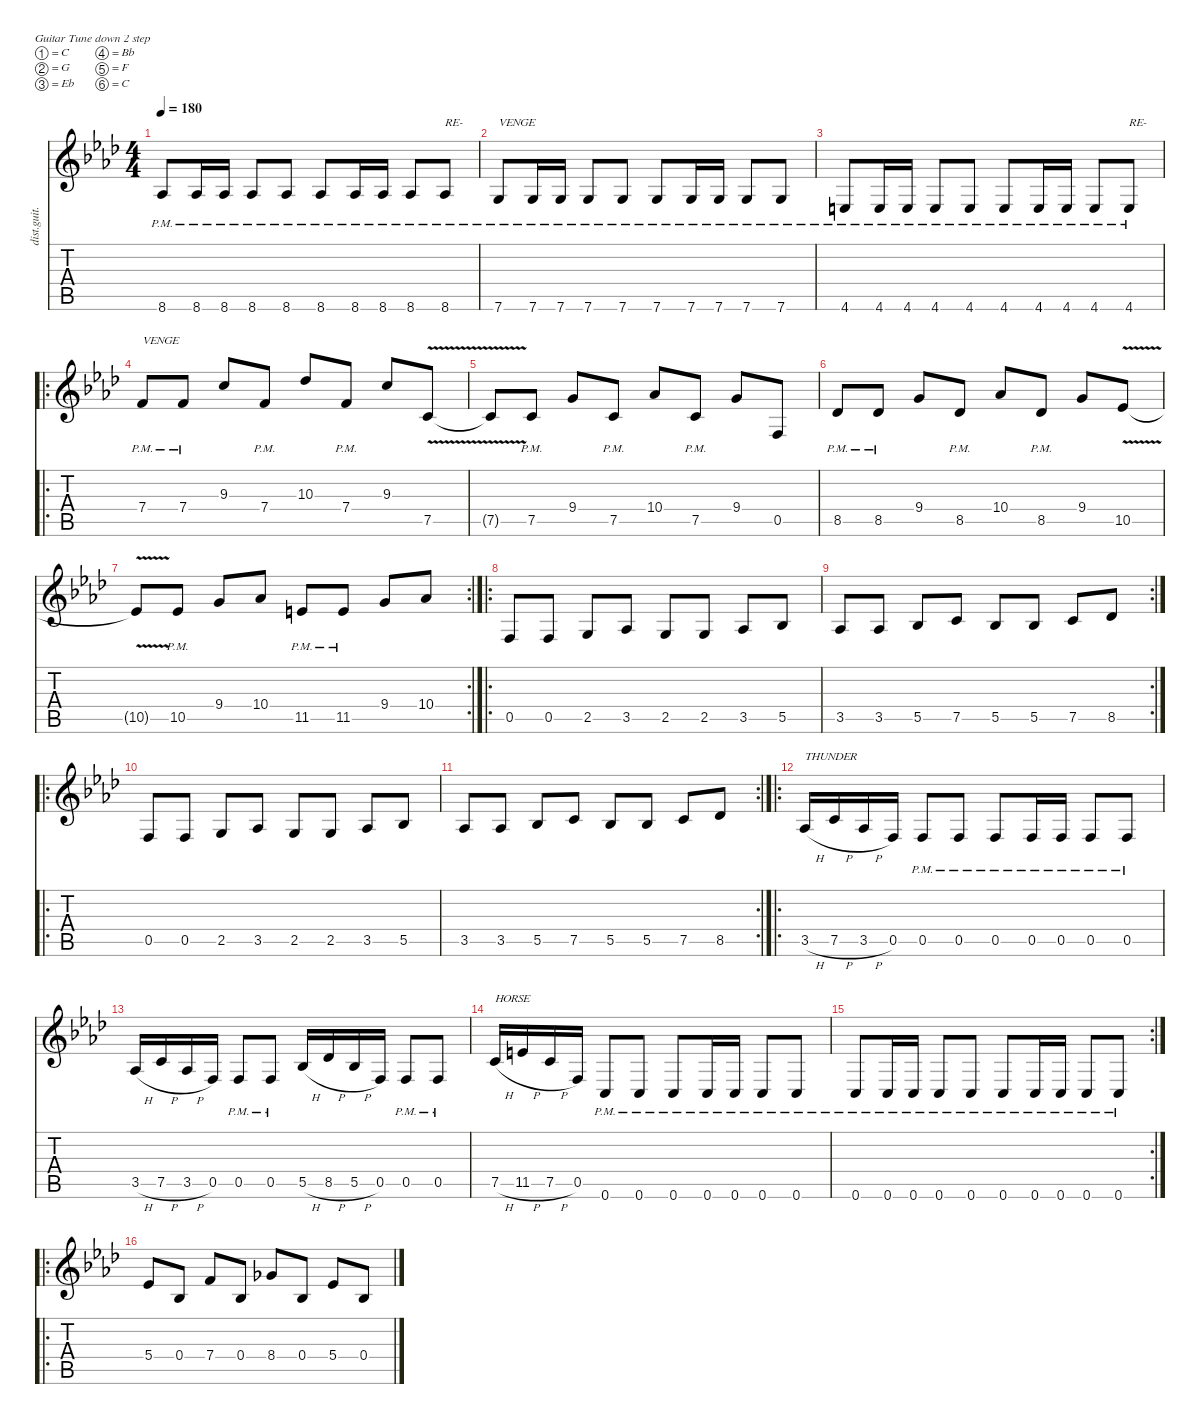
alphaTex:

\defaultSystemsLayout 4
\hideDynamics
\bracketExtendMode nobrackets
\otherSystemsTrackNameOrientation horizontal
\track ("Gtr. 1" "dist.guit.") {instrument distortionguitar}
\staff {score tabs}
\tuning (C4 G3 Eb3 Bb2 F2 C2)
\ts (4 4)
\tempo 180
\clef g2
\ks fminor
8.6{pm acc b}.8{dy f} 8.6{pm acc b}.16 8.6{pm acc b}.16 8.6{pm acc b}.8 8.6{pm acc b}.8 8.6{pm acc b}.8 8.6{pm acc b}.16 8.6{pm acc b}.16 8.6{pm acc b}.8 8.6{pm acc b}.8{txt "RE-"} |
7.6{pm acc forcenatural}.8{txt "VENGE"} 7.6{pm acc forcenatural}.16 7.6{pm acc forcenatural}.16 7.6{pm acc forcenatural}.8 7.6{pm acc forcenatural}.8 7.6{pm acc forcenatural}.8 7.6{pm acc forcenatural}.16 7.6{pm acc forcenatural}.16 7.6{pm acc forcenatural}.8 7.6{pm acc forcenatural}.8 |
4.6{pm acc forcenatural}.8 4.6{pm acc forcenatural}.16 4.6{pm acc forcenatural}.16 4.6{pm acc forcenatural}.8 4.6{pm acc forcenatural}.8 4.6{pm acc forcenatural}.8 4.6{pm acc forcenatural}.16 4.6{pm acc forcenatural}.16 4.6{pm acc forcenatural}.8 4.6{pm acc forcenatural}.8{txt "RE-"} |
\ro
7.4{pm acc forcenatural}.8{txt "VENGE"} 7.4{pm acc forcenatural}.8 9.3{acc forcenatural}.8 7.4{pm acc forcenatural}.8 10.3{acc b}.8 7.4{pm acc forcenatural}.8 9.3{acc forcenatural}.8 7.5{v acc forcenatural}.8 |
7.5{v t acc forcenatural}.8 7.5{pm acc forcenatural}.8 9.4{acc forcenatural}.8 7.5{pm acc forcenatural}.8 10.4{acc b}.8 7.5{pm acc forcenatural}.8 9.4{acc forcenatural}.8 0.5{acc forcenatural}.8 |
8.5{pm acc b}.8 8.5{pm acc b}.8 9.4{acc forcenatural}.8 8.5{pm acc b}.8 10.4{acc b}.8 8.5{pm acc b}.8 9.4{acc forcenatural}.8 10.5{v acc b}.8 |
\rc 2
10.5{v t acc b}.8 10.5{pm acc b}.8 9.4{acc forcenatural}.8 10.4{acc b}.8 11.5{pm acc forcenatural}.8 11.5{pm acc forcenatural}.8 9.4{acc forcenatural}.8 10.4{acc b}.8 |
\ro
0.5{acc forcenatural}.8 0.5{acc forcenatural}.8 2.5{acc forcenatural}.8 3.5{acc b}.8 2.5{acc forcenatural}.8 2.5{acc forcenatural}.8 3.5{acc b}.8 5.5{acc b}.8 |
\rc 2
3.5{acc b}.8 3.5{acc b}.8 5.5{acc b}.8 7.5{acc forcenatural}.8 5.5{acc b}.8 5.5{acc b}.8 7.5{acc forcenatural}.8 8.5{acc b}.8 |
\ro
0.5{acc forcenatural}.8 0.5{acc forcenatural}.8 2.5{acc forcenatural}.8 3.5{acc b}.8 2.5{acc forcenatural}.8 2.5{acc forcenatural}.8 3.5{acc b}.8 5.5{acc b}.8 |
\rc 2
3.5{acc b}.8 3.5{acc b}.8 5.5{acc b}.8 7.5{acc forcenatural}.8 5.5{acc b}.8 5.5{acc b}.8 7.5{acc forcenatural}.8 8.5{acc b}.8 |
\ro
3.5{h acc b}.16{txt "THUNDER"} 7.5{h acc forcenatural}.16 3.5{h acc b}.16 0.5{acc forcenatural}.16 0.5{pm acc forcenatural}.8 0.5{pm acc forcenatural}.8 0.5{pm acc forcenatural}.8 0.5{pm acc forcenatural}.16 0.5{pm acc forcenatural}.16 0.5{pm acc forcenatural}.8 0.5{pm acc forcenatural}.8 |
3.5{h acc b}.16 7.5{h acc forcenatural}.16 3.5{h acc b}.16 0.5{acc forcenatural}.16 0.5{pm acc forcenatural}.8 0.5{pm acc forcenatural}.8 5.5{h acc b}.16 8.5{h acc b}.16 5.5{h acc b}.16 0.5{acc forcenatural}.16 0.5{pm acc forcenatural}.8 0.5{pm acc forcenatural}.8 |
7.5{h acc forcenatural}.16{txt "HORSE"} 11.5{h acc forcenatural}.16 7.5{h acc forcenatural}.16 0.5{acc forcenatural}.16 0.6{pm acc forcenatural}.8 0.6{pm acc forcenatural}.8 0.6{pm acc forcenatural}.8 0.6{pm acc forcenatural}.16 0.6{pm acc forcenatural}.16 0.6{pm acc forcenatural}.8 0.6{pm acc forcenatural}.8 |
\rc 2
0.6{pm acc forcenatural}.8 0.6{pm acc forcenatural}.16 0.6{pm acc forcenatural}.16 0.6{pm acc forcenatural}.8 0.6{pm acc forcenatural}.8 0.6{pm acc forcenatural}.8 0.6{pm acc forcenatural}.16 0.6{pm acc forcenatural}.16 0.6{pm acc forcenatural}.8 0.6{pm acc forcenatural}.8 |
\ro
5.4{acc b}.8 0.4{acc b}.8 7.4{acc forcenatural}.8 0.4{acc b}.8 8.4{acc b}.8 0.4{acc b}.8 5.4{acc b}.8 0.4{acc b}.8
